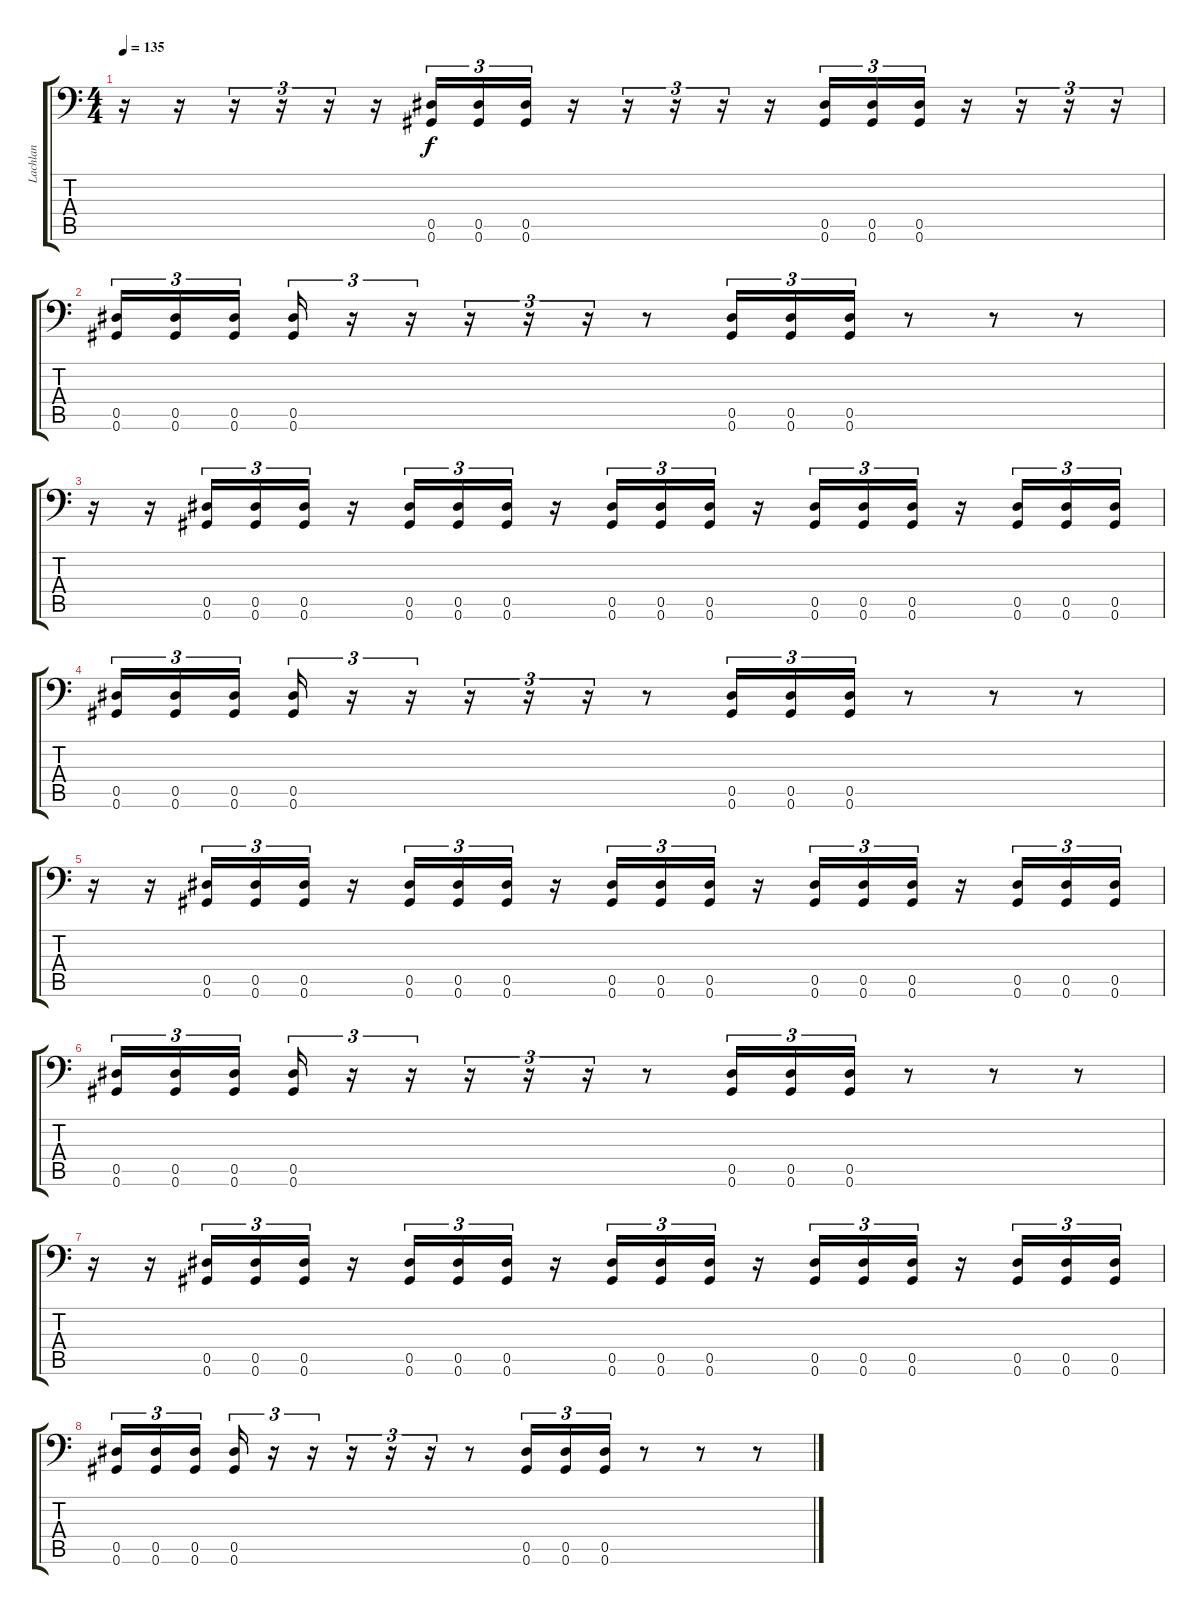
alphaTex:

\track ("Lachlan" "Lachlan") {instrument overdrivenguitar}
\staff {score tabs}
\tuning (Bb3 F3 Db3 Ab2 Eb2 Ab1) {hide}
\ts (4 4)
\tempo 135
\clef f4
\ks c
r.16{dy f} r.16 r.16{tu (3 2)} r.16{tu (3 2)} r.16{tu (3 2)} r.16 (0.5 0.6).16{tu (3 2)} (0.5 0.6).16{tu (3 2)} (0.5 0.6).16{tu (3 2)} r.16 r.16{tu (3 2)} r.16{tu (3 2)} r.16{tu (3 2)} r.16 (0.5 0.6).16{tu (3 2)} (0.5 0.6).16{tu (3 2)} (0.5 0.6).16{tu (3 2)} r.16 r.16{tu (3 2)} r.16{tu (3 2)} r.16{tu (3 2)} |
(0.5 0.6).16{tu (3 2)} (0.5 0.6).16{tu (3 2)} (0.5 0.6).16{tu (3 2) beam splitsecondary} (0.5 0.6).16{tu (3 2)} r.16{tu (3 2)} r.16{tu (3 2)} r.16{tu (3 2)} r.16{tu (3 2)} r.16{tu (3 2)} r.8 (0.5 0.6).16{tu (3 2)} (0.5 0.6).16{tu (3 2)} (0.5 0.6).16{tu (3 2)} r.8 r.8 r.8 |
r.16 r.16 (0.5 0.6).16{tu (3 2)} (0.5 0.6).16{tu (3 2)} (0.5 0.6).16{tu (3 2)} r.16 (0.5 0.6).16{tu (3 2)} (0.5 0.6).16{tu (3 2)} (0.5 0.6).16{tu (3 2)} r.16 (0.5 0.6).16{tu (3 2)} (0.5 0.6).16{tu (3 2)} (0.5 0.6).16{tu (3 2)} r.16 (0.5 0.6).16{tu (3 2)} (0.5 0.6).16{tu (3 2)} (0.5 0.6).16{tu (3 2)} r.16 (0.5 0.6).16{tu (3 2)} (0.5 0.6).16{tu (3 2)} (0.5 0.6).16{tu (3 2)} |
(0.5 0.6).16{tu (3 2)} (0.5 0.6).16{tu (3 2)} (0.5 0.6).16{tu (3 2) beam splitsecondary} (0.5 0.6).16{tu (3 2)} r.16{tu (3 2)} r.16{tu (3 2)} r.16{tu (3 2)} r.16{tu (3 2)} r.16{tu (3 2)} r.8 (0.5 0.6).16{tu (3 2)} (0.5 0.6).16{tu (3 2)} (0.5 0.6).16{tu (3 2)} r.8 r.8 r.8 |
r.16 r.16 (0.5 0.6).16{tu (3 2)} (0.5 0.6).16{tu (3 2)} (0.5 0.6).16{tu (3 2)} r.16 (0.5 0.6).16{tu (3 2)} (0.5 0.6).16{tu (3 2)} (0.5 0.6).16{tu (3 2)} r.16 (0.5 0.6).16{tu (3 2)} (0.5 0.6).16{tu (3 2)} (0.5 0.6).16{tu (3 2)} r.16 (0.5 0.6).16{tu (3 2)} (0.5 0.6).16{tu (3 2)} (0.5 0.6).16{tu (3 2)} r.16 (0.5 0.6).16{tu (3 2)} (0.5 0.6).16{tu (3 2)} (0.5 0.6).16{tu (3 2)} |
(0.5 0.6).16{tu (3 2)} (0.5 0.6).16{tu (3 2)} (0.5 0.6).16{tu (3 2) beam splitsecondary} (0.5 0.6).16{tu (3 2)} r.16{tu (3 2)} r.16{tu (3 2)} r.16{tu (3 2)} r.16{tu (3 2)} r.16{tu (3 2)} r.8 (0.5 0.6).16{tu (3 2)} (0.5 0.6).16{tu (3 2)} (0.5 0.6).16{tu (3 2)} r.8 r.8 r.8 |
r.16 r.16 (0.5 0.6).16{tu (3 2)} (0.5 0.6).16{tu (3 2)} (0.5 0.6).16{tu (3 2)} r.16 (0.5 0.6).16{tu (3 2)} (0.5 0.6).16{tu (3 2)} (0.5 0.6).16{tu (3 2)} r.16 (0.5 0.6).16{tu (3 2)} (0.5 0.6).16{tu (3 2)} (0.5 0.6).16{tu (3 2)} r.16 (0.5 0.6).16{tu (3 2)} (0.5 0.6).16{tu (3 2)} (0.5 0.6).16{tu (3 2)} r.16 (0.5 0.6).16{tu (3 2)} (0.5 0.6).16{tu (3 2)} (0.5 0.6).16{tu (3 2)} |
(0.5 0.6).16{tu (3 2)} (0.5 0.6).16{tu (3 2)} (0.5 0.6).16{tu (3 2) beam splitsecondary} (0.5 0.6).16{tu (3 2)} r.16{tu (3 2)} r.16{tu (3 2)} r.16{tu (3 2)} r.16{tu (3 2)} r.16{tu (3 2)} r.8 (0.5 0.6).16{tu (3 2)} (0.5 0.6).16{tu (3 2)} (0.5 0.6).16{tu (3 2)} r.8 r.8 r.8
